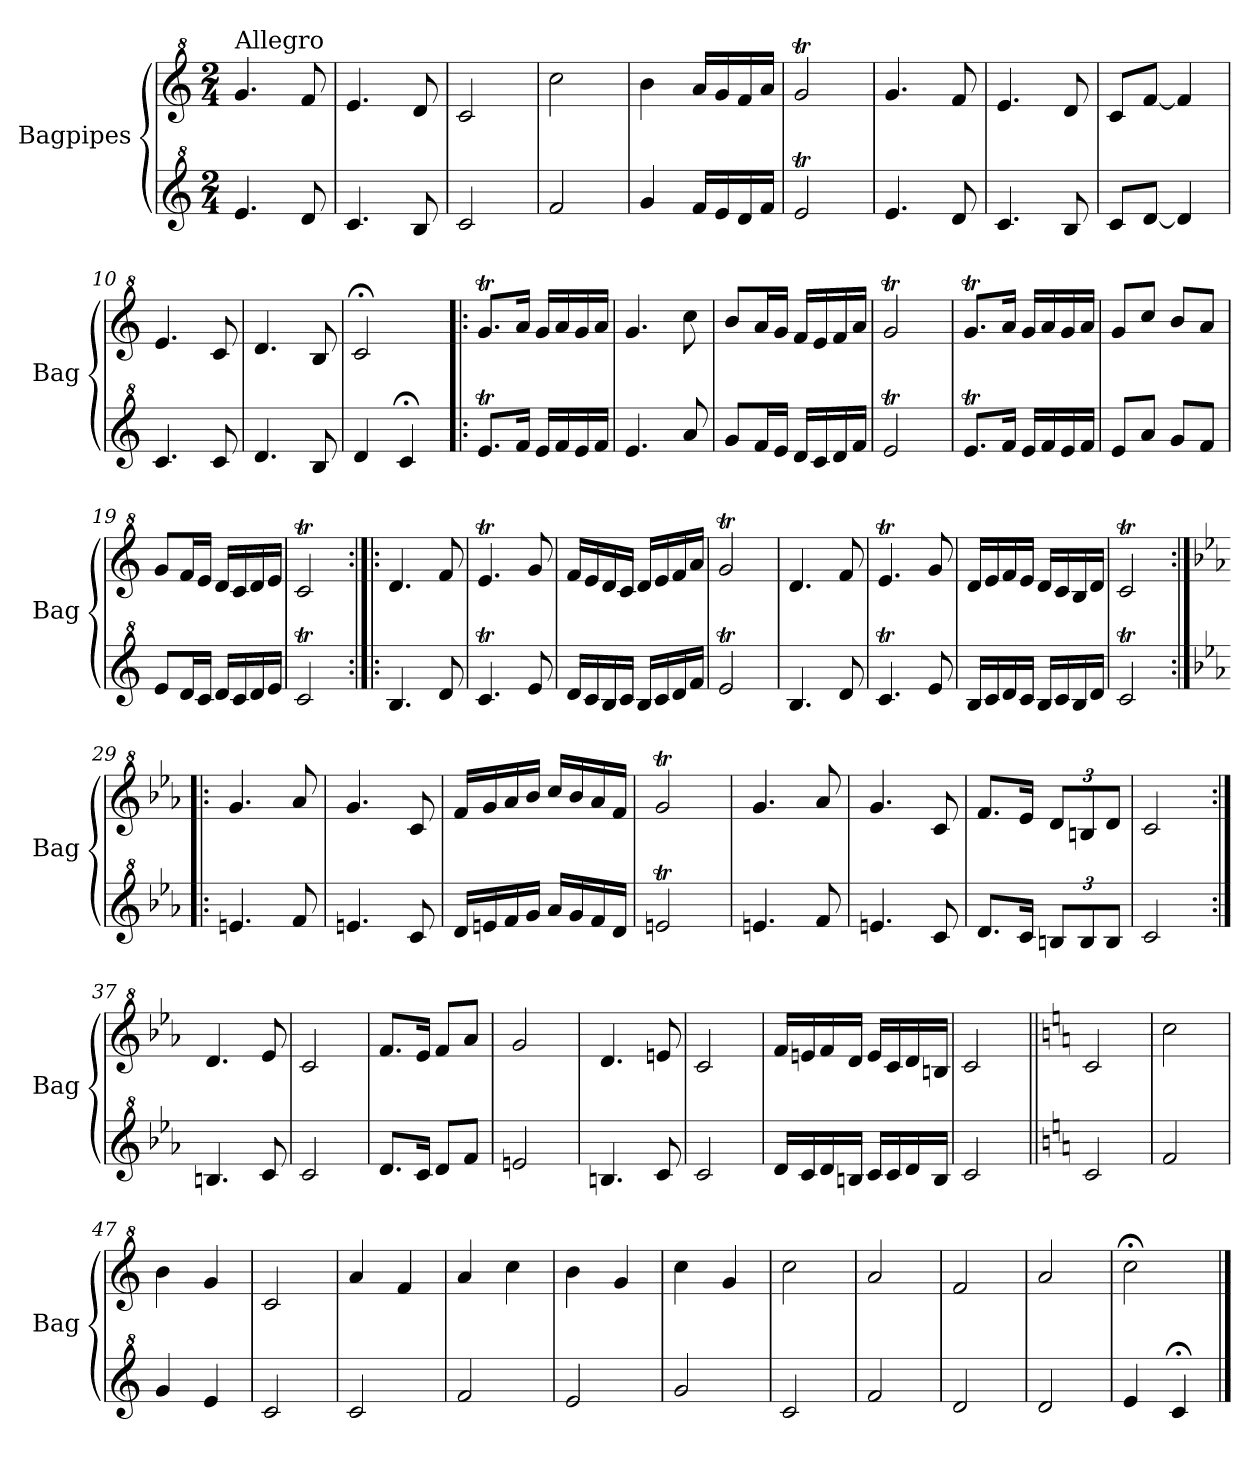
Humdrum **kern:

**kern	**kern
*part2	*part1
*staff2	*staff1
*I"Bagpipes	*I"Bagpipes
*I'Bag	*I'Bag
*clefG^2	*clefG^2
*k[]	*k[]
*C:	*C:
*M2/4	*M2/4
=1	=1
!	!LO:TX:a:t=Allegro
4.ee/	4.gg/
8dd/	8ff/
=2	=2
4.cc/	4.ee/
8b/	8dd/
=3	=3
2cc/	2cc/
=4	=4
2ff/	2ccc\
=5	=5
4gg/	4bb\
16ff/LL	16aa/LL
16ee/	16gg/
16dd/	16ff/
16ff/JJ	16aa/JJ
=6	=6
2eet/	2ggT/
=7	=7
4.ee/	4.gg/
8dd/	8ff/
=8	=8
4.cc/	4.ee/
8b/	8dd/
=9	=9
8cc/L	8cc/L
[8dd/J	[8ff/J
4dd/]	4ff/]
=10	=10
4.cc/	4.ee/
8cc/	8cc/
=11	=11
4.dd/	4.dd/
8b/	8b/
=12	=12
4dd/	2cc;/
4cc;/	.
=13!|:	=13!|:
8.eet/L	8.ggT/L
16ff/Jk	16aa/Jk
16ee/LL	16gg/LL
16ff/	16aa/
16ee/	16gg/
16ff/JJ	16aa/JJ
!!LO:LB:g=z
=14	=14
4.ee/	4.gg/
8aa/	8ccc\
=15	=15
8gg/L	8bb/L
16ff/L	16aa/L
16ee/JJ	16gg/JJ
16dd/LL	16ff/LL
16cc/	16ee/
16dd/	16ff/
16ff/JJ	16aa/JJ
=16	=16
2eet/	2ggT/
=17	=17
8.eet/L	8.ggT/L
16ff/Jk	16aa/Jk
16ee/LL	16gg/LL
16ff/	16aa/
16ee/	16gg/
16ff/JJ	16aa/JJ
=18	=18
8ee/L	8gg/L
8aa/J	8ccc/J
8gg/L	8bb/L
8ff/J	8aa/J
=19	=19
8ee/L	8gg/L
16dd/L	16ff/L
16cc/JJ	16ee/JJ
16dd/LL	16dd/LL
16cc/	16cc/
16dd/	16dd/
16ee/JJ	16ee/JJ
=20	=20
2ccT/	2ccT/
=21:|!|:	=21:|!|:
4.b/	4.dd/
8dd/	8ff/
=22	=22
4.ccT/	4.eet/
8ee/	8gg/
!!LO:LB:g=z
=23	=23
16dd/LL	16ff/LL
16cc/	16ee/
16b/	16dd/
16cc/JJ	16cc/JJ
16b/LL	16dd/LL
16cc/	16ee/
16dd/	16ff/
16ff/JJ	16aa/JJ
=24	=24
2eet/	2ggT/
=25	=25
4.b/	4.dd/
8dd/	8ff/
=26	=26
4.ccT/	4.eet/
8ee/	8gg/
=27	=27
16b/LL	16dd/LL
16cc/	16ee/
16dd/	16ff/
16cc/JJ	16ee/JJ
16b/LL	16dd/LL
16cc/	16cc/
16b/	16b/
16dd/JJ	16dd/JJ
=28	=28
2ccT/	2ccT/
=29:|!|:	=29:|!|:
*k[b-e-a-]	*k[b-e-a-]
*E-:	*E-:
4.een/	4.gg/
8ff/	8aa-/
=30	=30
4.een/	4.gg/
8cc/	8cc/
=31	=31
16dd/LL	16ff/LL
16een/	16gg/
16ff/	16aa-/
16gg/JJ	16bb-/JJ
16aa-/LL	16ccc/LL
16gg/	16bb-/
16ff/	16aa-/
16dd/JJ	16ff/JJ
=32	=32
2eent/	2ggt/
!!LO:LB:g=z
=33	=33
4.een/	4.gg/
8ff/	8aa-/
=34	=34
4.een/	4.gg/
8cc/	8cc/
=35	=35
8.dd/L	8.ff/L
16cc/Jk	16ee-/Jk
*Xbrackettup	*Xbrackettup
12bn/L	12dd/L
12b/	12bn/
12b/J	12dd/J
=36	=36
2cc/	2cc/
=37:|!	=37:|!
4.bn/	4.dd/
8cc/	8ee-/
=38	=38
2cc/	2cc/
=39	=39
8.dd/L	8.ff/L
16cc/Jk	16ee-/Jk
8dd/L	8ff/L
8ff/J	8aa-/J
=40	=40
2een/	2gg/
=41	=41
4.bn/	4.dd/
8cc/	8een/
=42	=42
2cc/	2cc/
=43	=43
16dd/LL	16ff/LL
16cc/	16een/
16dd/	16ff/
16bn/JJ	16dd/JJ
16cc/LL	16ee/LL
16cc/	16cc/
16dd/	16dd/
16b/JJ	16bn/JJ
=44	=44
2cc/	2cc/
!!LO:LB:g=z
=45||	=45||
*k[]	*k[]
*C:	*C:
2cc/	2cc/
=46	=46
2ff/	2ccc\
=47	=47
4gg/	4bb\
4ee/	4gg/
=48	=48
2cc/	2cc/
=49	=49
2cc/	4aa/
.	4ff/
=50	=50
2ff/	4aa/
.	4ccc\
=51	=51
2ee/	4bb\
.	4gg/
=52	=52
2gg/	4ccc\
.	4gg/
=53	=53
2cc/	2ccc\
=54	=54
2ff/	2aa/
=55	=55
2dd/	2ff/
=56	=56
2dd/	2aa/
=57	=57
4ee/	2ccc;\
4cc;/	.
==	==
*-	*-
